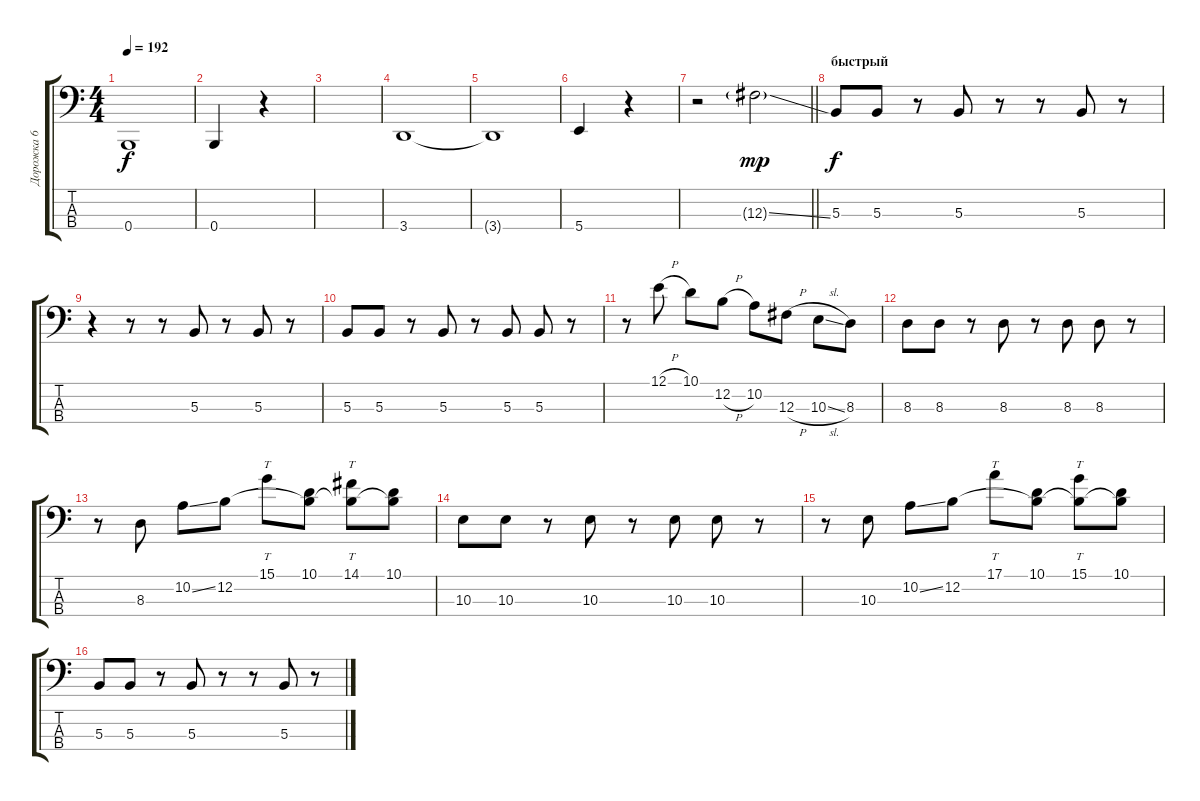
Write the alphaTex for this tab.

\track ("Дорожка 6" "Дорожка 6") {instrument electricbassfinger}
\staff {score tabs}
\tuning (E2 B1 Gb1 B0) {hide}
\ts (4 4)
\tempo 192
\clef f4
\ks c
0.4{t}.1{dy f} |
0.4.4 r.4 |
|
3.4.1 |
3.4{t}.1 |
5.4.4 r.4 |
\barLineRight lightlight
r.2 12.3{ss g}.2{dy mp} |
\section ("" "быстрый")
5.3.8{dy f} 5.3.8 r.8 5.3.8 r.8 r.8 5.3.8 r.8 |
r.4 r.8 r.8 5.3.8 r.8 5.3.8 r.8 |
5.3.8 5.3.8 r.8 5.3.8 r.8 5.3.8 5.3.8 r.8 |
r.8 12.1{h}.8 10.1.8 12.2{h}.8 10.2.8 12.3{h}.8 10.3{sl}.8 8.3.8 |
8.3.8 8.3.8 r.8 8.3.8 r.8 8.3.8 8.3.8 r.8 |
r.8 8.3.8 10.2{ss}.8 12.2.8 15.1.8{tt} (10.1 12.2{t}).8 (14.1 12.2{t}).8{tt} (10.1 12.2{t}).8 |
10.3.8 10.3.8 r.8 10.3.8 r.8 10.3.8 10.3.8 r.8 |
r.8 10.3.8 10.2{ss}.8 12.2.8 17.1.8{tt} (10.1 12.2{t}).8 (15.1 12.2{t}).8{tt} (10.1 12.2{t}).8 |
5.3.8 5.3.8 r.8 5.3.8 r.8 r.8 5.3.8 r.8
